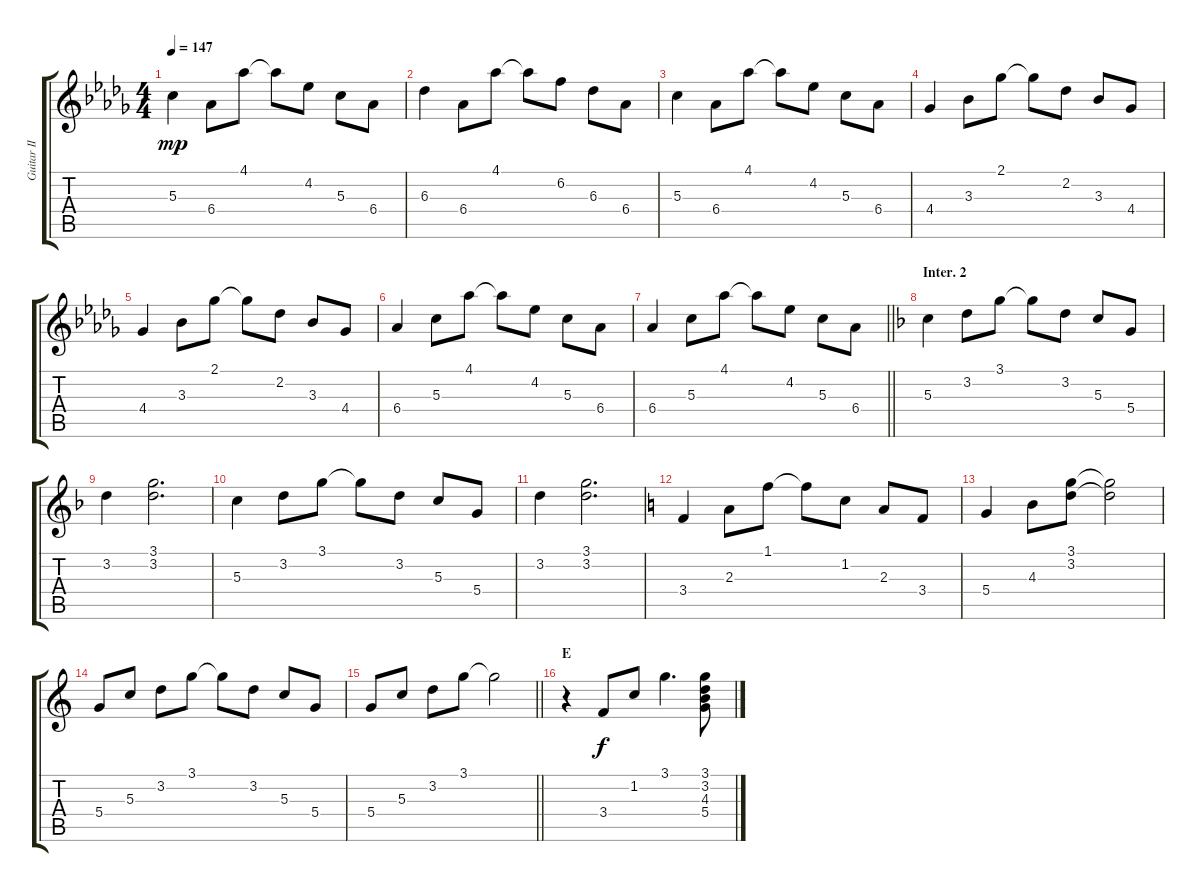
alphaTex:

\track ("Guitar II (Nakano Azusa)" "Guitar II ") {instrument distortionguitar}
\staff {score tabs}
\tuning (E4 B3 G3 D3 A2 E2) {hide}
\ts (4 4)
\tempo 147
\clef g2
\ks db
5.3.4{dy mp} 6.4.8 4.1.8 4.1{t}.8 4.2.8 5.3.8 6.4.8 |
6.3.4 6.4.8 4.1.8 4.1{t}.8 6.2.8 6.3.8 6.4.8 |
5.3.4 6.4.8 4.1.8 4.1{t}.8 4.2.8 5.3.8 6.4.8 |
4.4.4 3.3.8 2.1.8 2.1{t}.8 2.2.8 3.3.8 4.4.8 |
4.4.4 3.3.8 2.1.8 2.1{t}.8 2.2.8 3.3.8 4.4.8 |
6.4.4 5.3.8 4.1.8 4.1{t}.8 4.2.8 5.3.8 6.4.8 |
\barLineRight lightlight
6.4.4 5.3.8 4.1.8 4.1{t}.8 4.2.8 5.3.8 6.4.8 |
\section ("" "Inter. 2")
\ks f
5.3.4 3.2.8 3.1.8 3.1{t}.8 3.2.8 5.3.8 5.4.8 |
3.2.4 (3.1 3.2).2{d} |
5.3.4 3.2.8 3.1.8 3.1{t}.8 3.2.8 5.3.8 5.4.8 |
3.2.4 (3.1 3.2).2{d} |
\ks c
3.4.4 2.3.8 1.1.8 1.1{t}.8 1.2.8 2.3.8 3.4.8 |
5.4.4 4.3.8 (3.1 3.2).8 (3.1{t} 3.2{t}).2 |
5.4.8 5.3.8 3.2.8 3.1.8 3.1{t}.8 3.2.8 5.3.8 5.4.8 |
\barLineRight lightlight
5.4.8 5.3.8 3.2.8 3.1.8 3.1{t}.2 |
\section ("" "E")
r.4 3.4.8{dy f} 1.2.8 3.1.4{d} (3.1 3.2 4.3 5.4).8
